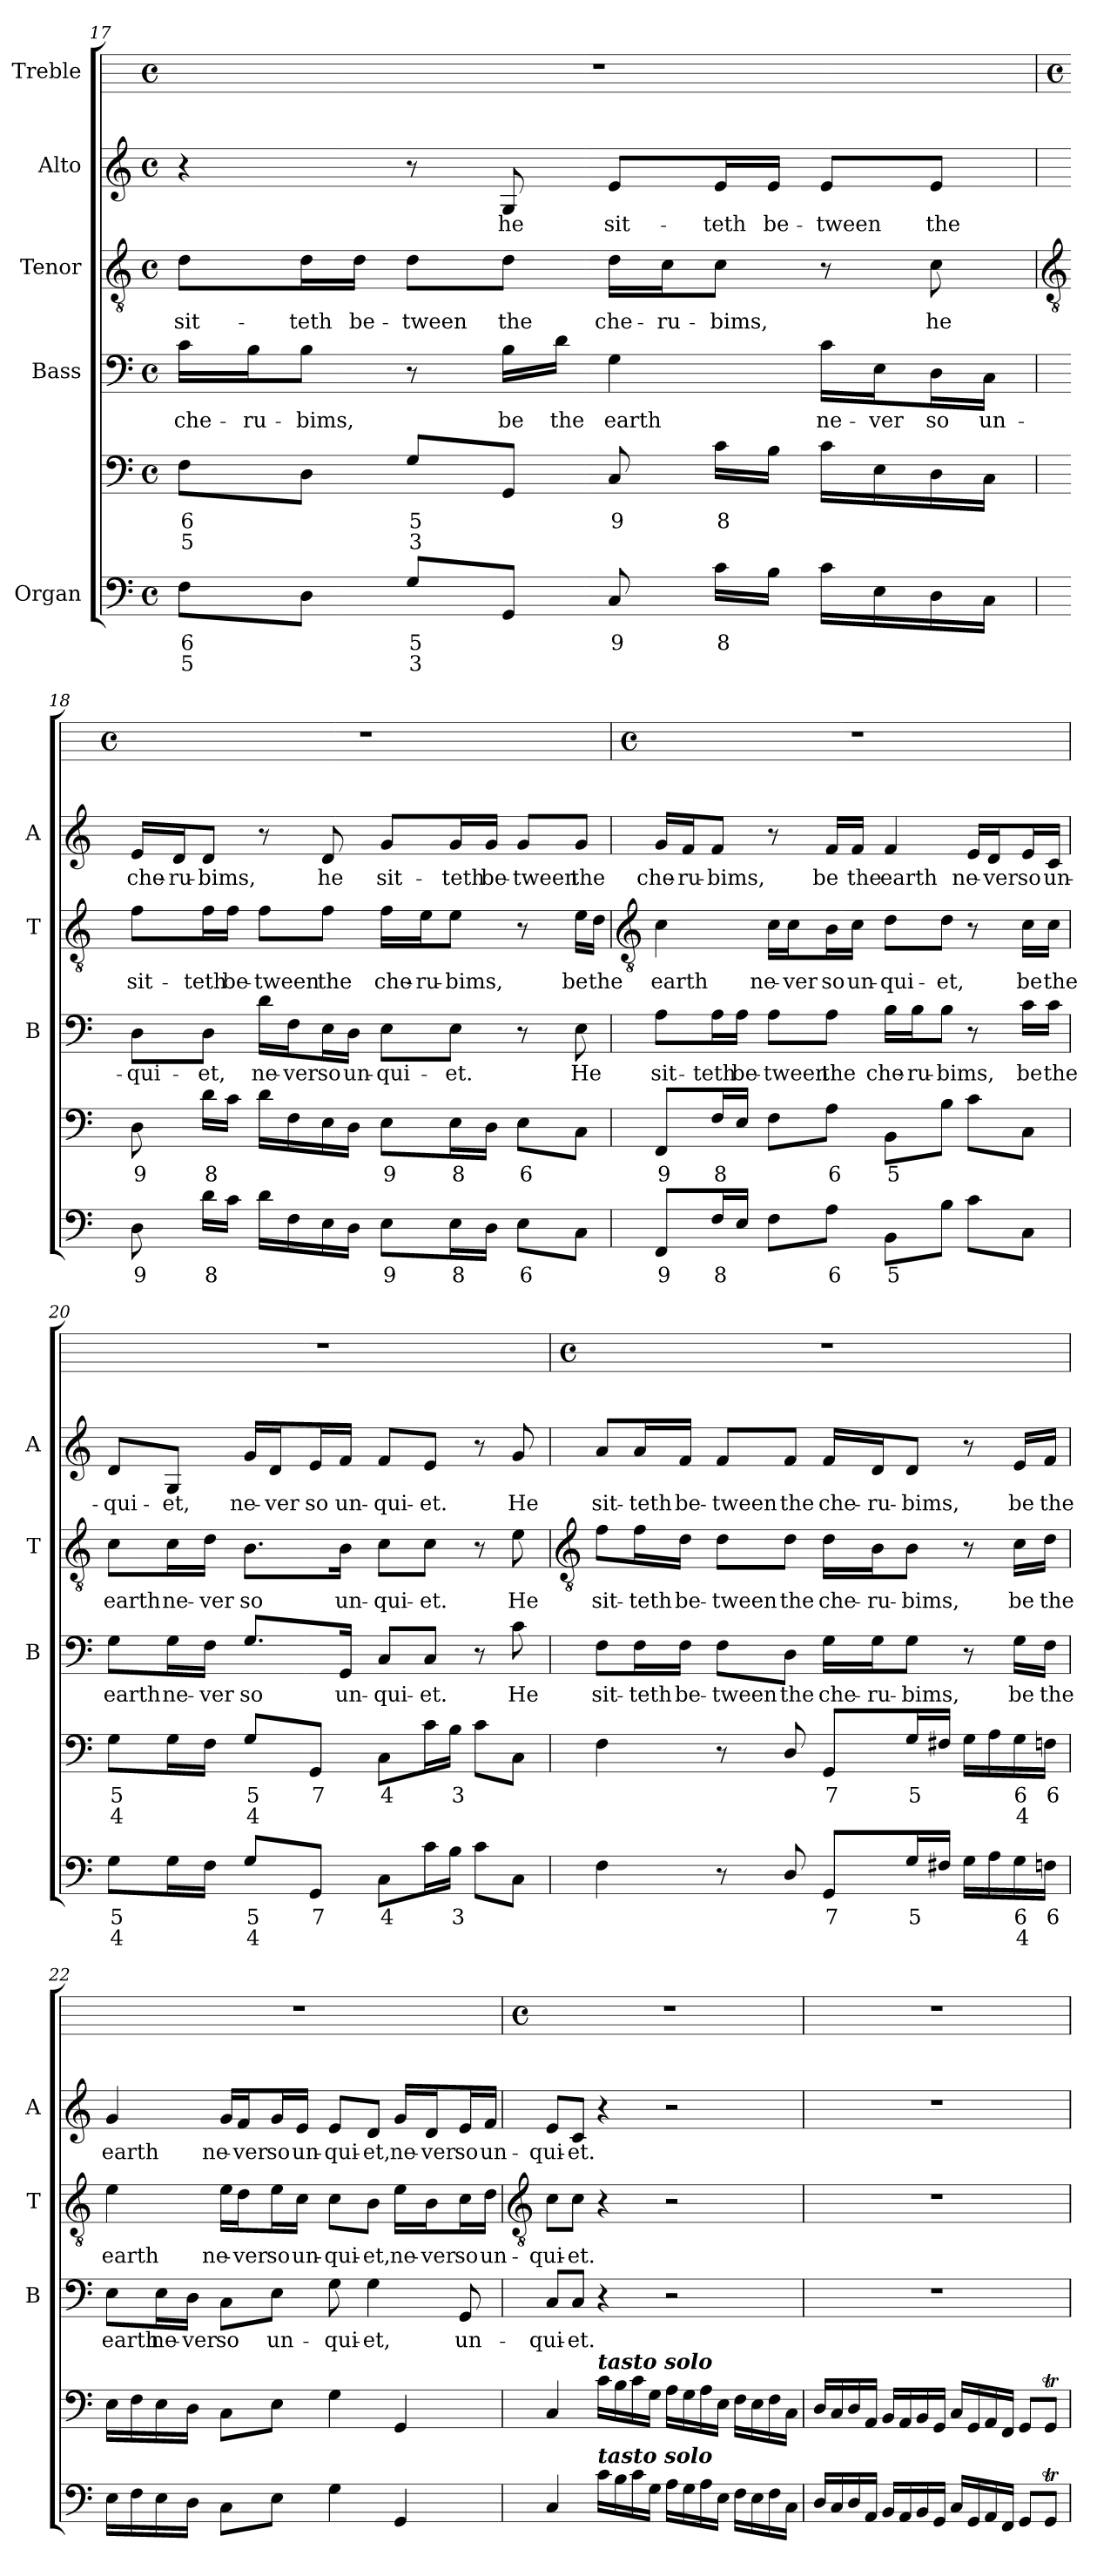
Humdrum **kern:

**kern	**text	**text	**kern	**text	**text	**kern	**text	**kern	**text	**kern	**text	**kern
*part5	*part5	*part5	*part5	*part5	*part5	*part4	*part4	*part3	*part3	*part2	*part2	*part1
*staff6	*staff6	*staff6	*staff5	*staff5	*staff5	*staff4	*staff4	*staff3	*staff3	*staff2	*staff2	*staff1
*I"Organ	*	*	*	*	*	*I"Bass	*	*I"Tenor	*	*I"Alto	*	*I"Treble
*	*	*	*	*	*	*I'B	*	*I'T	*	*I'A	*	*
!!LO:LB:g=z
*	*	*	*clefF4	*	*	*clefF4	*	*clefGv2	*	*clefG2	*	*
*k[]	*	*	*k[]	*	*	*k[]	*	*k[]	*	*k[]	*	*
*C:	*	*	*C:	*	*	*C:	*	*C:	*	*C:	*	*
*M4/4	*	*	*M4/4	*	*	*M4/4	*	*M4/4	*	*M4/4	*	*M4/4
*met(c)	*	*	*met(c)	*	*	*met(c)	*	*met(c)	*	*met(c)	*	*met(c)
=17	=17	=17	=17	=17	=17	=17	=17	=17	=17	=17	=17	=17
!	!LO:LY:b	!LO:LY:b	!	!LO:LY:b	!LO:LY:b	!	!LO:LY:b	!	!LO:LY:b	!	!	!
8FL	6	5	8FL	6	5	16c\LL	che-	8d\L	sit-	4r	.	1r
!	!	!	!	!	!	!	!LO:LY:b	!	!	!	!	!
.	.	.	.	.	.	16B\J	-ru-	.	.	.	.	.
!	!	!	!	!	!	!	!LO:LY:b	!	!LO:LY:b	!	!	!
8DJ	.	.	8DJ	.	.	8B\J	-bims,	16d\L	-teth	.	.	.
!	!	!	!	!	!	!	!	!	!LO:LY:b	!	!	!
.	.	.	.	.	.	.	.	16d\JJ	be-	.	.	.
!	!LO:LY:b	!LO:LY:b	!	!LO:LY:b	!LO:LY:b	!	!	!	!LO:LY:b	!	!	!
8GL	5	3	8GL	5	3	8r	.	8d\L	-tween	8r	.	.
!	!	!	!	!	!	!	!LO:LY:b	!	!LO:LY:b	!	!LO:LY:b	!
8GGJ	.	.	8GGJ	.	.	16B\LL	be	8d\J	the	8G	he	.
!	!	!	!	!	!	!	!LO:LY:b	!	!	!	!	!
.	.	.	.	.	.	16d\JJ	the	.	.	.	.	.
!	!LO:LY:b	!	!	!LO:LY:b	!	!	!LO:LY:b	!	!LO:LY:b	!	!LO:LY:b	!
8C	9	.	8C	9	.	4G	earth	16d\LL	che-	8e/L	sit-	.
!	!	!	!	!	!	!	!	!	!LO:LY:b	!	!	!
.	.	.	.	.	.	.	.	16c\J	-ru-	.	.	.
!	!LO:LY:b	!	!	!LO:LY:b	!	!	!	!	!LO:LY:b	!	!LO:LY:b	!
16cLL	8	.	16cLL	8	.	.	.	8c\J	-bims,	16e/L	-teth	.
!	!	!	!	!	!	!	!	!	!	!	!LO:LY:b	!
16BJJ	.	.	16BJJ	.	.	.	.	.	.	16e/JJ	be-	.
!	!	!	!	!	!	!	!LO:LY:b	!	!	!	!LO:LY:b	!
16cLL	.	.	16cLL	.	.	16c\LL	ne-	8r	.	8e/L	-tween	.
!	!	!	!	!	!	!	!LO:LY:b	!	!	!	!	!
16E	.	.	16E	.	.	16E\J	-ver	.	.	.	.	.
!	!	!	!	!	!	!	!LO:LY:b	!	!LO:LY:b	!	!LO:LY:b	!
16D	.	.	16D	.	.	16D\L	so	8c	he	8e/J	the	.
!	!	!	!	!	!	!	!LO:LY:b	!	!	!	!	!
16CJJ	.	.	16CJJ	.	.	16C\JJ	un-	.	.	.	.	.
!!LO:LB:g=z
=18	=18	=18	=18	=18	=18	=18	=18	=18	=18	=18	=18	=18
*	*	*	*	*	*	*	*	*clefGv2	*	*	*	*
*	*	*	*	*	*	*	*	*	*	*	*	*M4/4
*	*	*	*	*	*	*	*	*	*	*	*	*met(c)
!	!LO:LY:b	!	!	!LO:LY:b	!	!	!LO:LY:b	!	!LO:LY:b	!	!LO:LY:b	!
8D	9	.	8D	9	.	8D\L	-qui-	8f\L	sit-	16e/LL	che-	1r
!	!	!	!	!	!	!	!	!	!	!	!LO:LY:b	!
.	.	.	.	.	.	.	.	.	.	16d/J	-ru-	.
!	!LO:LY:b	!	!	!LO:LY:b	!	!	!LO:LY:b	!	!LO:LY:b	!	!LO:LY:b	!
16dLL	8	.	16dLL	8	.	8D\J	-et,	16f\L	-teth	8d/J	-bims,	.
!	!	!	!	!	!	!	!	!	!LO:LY:b	!	!	!
16cJJ	.	.	16cJJ	.	.	.	.	16f\JJ	be-	.	.	.
!	!	!	!	!	!	!	!LO:LY:b	!	!LO:LY:b	!	!	!
16dLL	.	.	16dLL	.	.	16d\LL	ne-	8f\L	-tween	8r	.	.
!	!	!	!	!	!	!	!LO:LY:b	!	!	!	!	!
16F	.	.	16F	.	.	16F\J	-ver	.	.	.	.	.
!	!	!	!	!	!	!	!LO:LY:b	!	!LO:LY:b	!	!LO:LY:b	!
16E	.	.	16E	.	.	16E\L	so	8f\J	the	8d	he	.
!	!	!	!	!	!	!	!LO:LY:b	!	!	!	!	!
16DJJ	.	.	16DJJ	.	.	16D\JJ	un-	.	.	.	.	.
!	!LO:LY:b	!	!	!LO:LY:b	!	!	!LO:LY:b	!	!LO:LY:b	!	!LO:LY:b	!
8EL	9	.	8EL	9	.	8E\L	-qui-	16f\LL	che-	8g/L	sit-	.
!	!	!	!	!	!	!	!	!	!LO:LY:b	!	!	!
.	.	.	.	.	.	.	.	16e\J	-ru-	.	.	.
!	!LO:LY:b	!	!	!LO:LY:b	!	!	!LO:LY:b	!	!LO:LY:b	!	!LO:LY:b	!
16EL	8	.	16EL	8	.	8E\J	-et.	8e\J	-bims,	16g/L	-teth	.
!	!	!	!	!	!	!	!	!	!	!	!LO:LY:b	!
16DJJ	.	.	16DJJ	.	.	.	.	.	.	16g/JJ	be-	.
!	!LO:LY:b	!	!	!LO:LY:b	!	!	!	!	!	!	!LO:LY:b	!
8EL	6	.	8EL	6	.	8r	.	8r	.	8g/L	-tween	.
!	!	!	!	!	!	!	!LO:LY:b	!	!LO:LY:b	!	!LO:LY:b	!
8CJ	.	.	8CJ	.	.	8E	He	16e\LL	be	8g/J	the	.
!	!	!	!	!	!	!	!	!	!LO:LY:b	!	!	!
.	.	.	.	.	.	.	.	16d\JJ	the	.	.	.
!!LO:LB:g=z
=19	=19	=19	=19	=19	=19	=19	=19	=19	=19	=19	=19	=19
*	*	*	*	*	*	*	*	*clefGv2	*	*	*	*
*	*	*	*	*	*	*	*	*	*	*	*	*M4/4
*	*	*	*	*	*	*	*	*	*	*	*	*met(c)
!	!LO:LY:b	!	!	!LO:LY:b	!	!	!LO:LY:b	!	!LO:LY:b	!	!LO:LY:b	!
8FFL	9	.	8FFL	9	.	8A\L	sit-	4c	earth	16g/LL	che-	1r
!	!	!	!	!	!	!	!	!	!	!	!LO:LY:b	!
.	.	.	.	.	.	.	.	.	.	16f/J	-ru-	.
!	!LO:LY:b	!	!	!LO:LY:b	!	!	!LO:LY:b	!	!	!	!LO:LY:b	!
16FL	8	.	16FL	8	.	16A\L	-teth	.	.	8f/J	-bims,	.
!	!	!	!	!	!	!	!LO:LY:b	!	!	!	!	!
16EJJ	.	.	16EJJ	.	.	16A\JJ	be-	.	.	.	.	.
!	!	!	!	!	!	!	!LO:LY:b	!	!LO:LY:b	!	!	!
8FL	.	.	8FL	.	.	8A\L	-tween	16c\LL	ne-	8r	.	.
!	!	!	!	!	!	!	!	!	!LO:LY:b	!	!	!
.	.	.	.	.	.	.	.	16c\J	-ver	.	.	.
!	!LO:LY:b	!	!	!LO:LY:b	!	!	!LO:LY:b	!	!LO:LY:b	!	!LO:LY:b	!
8AJ	6	.	8AJ	6	.	8A\J	the	16B\L	so	16f/LL	be	.
!	!	!	!	!	!	!	!	!	!LO:LY:b	!	!LO:LY:b	!
.	.	.	.	.	.	.	.	16c\JJ	un-	16f/JJ	the	.
!	!LO:LY:b	!	!	!LO:LY:b	!	!	!LO:LY:b	!	!LO:LY:b	!	!LO:LY:b	!
8BBL	5	.	8BBL	5	.	16B\LL	che-	8d\L	-qui-	4f	earth	.
!	!	!	!	!	!	!	!LO:LY:b	!	!	!	!	!
.	.	.	.	.	.	16B\J	-ru-	.	.	.	.	.
!	!	!	!	!	!	!	!LO:LY:b	!	!LO:LY:b	!	!	!
8BJ	.	.	8BJ	.	.	8B\J	-bims,	8d\J	-et,	.	.	.
!	!	!	!	!	!	!	!	!	!	!	!LO:LY:b	!
8cL	.	.	8cL	.	.	8r	.	8r	.	16e/LL	ne-	.
!	!	!	!	!	!	!	!	!	!	!	!LO:LY:b	!
.	.	.	.	.	.	.	.	.	.	16d/J	-ver	.
!	!	!	!	!	!	!	!LO:LY:b	!	!LO:LY:b	!	!LO:LY:b	!
8CJ	.	.	8CJ	.	.	16c\LL	be	16c\LL	be	16e/L	so	.
!	!	!	!	!	!	!	!LO:LY:b	!	!LO:LY:b	!	!LO:LY:b	!
.	.	.	.	.	.	16c\JJ	the	16c\JJ	the	16c/JJ	un-	.
=20	=20	=20	=20	=20	=20	=20	=20	=20	=20	=20	=20	=20
!	!LO:LY:b	!LO:LY:b	!	!LO:LY:b	!LO:LY:b	!	!LO:LY:b	!	!LO:LY:b	!	!LO:LY:b	!
8GL	5	4	8GL	5	4	8G\L	earth	8c\L	earth	8d/L	-qui-	1r
!	!	!	!	!	!	!	!LO:LY:b	!	!LO:LY:b	!	!LO:LY:b	!
16GL	.	.	16GL	.	.	16G\L	ne-	16c\L	ne-	8G/J	-et,	.
!	!	!	!	!	!	!	!LO:LY:b	!	!LO:LY:b	!	!	!
16FJJ	.	.	16FJJ	.	.	16F\JJ	-ver	16d\JJ	-ver	.	.	.
!	!LO:LY:b	!LO:LY:b	!	!LO:LY:b	!LO:LY:b	!	!LO:LY:b	!	!LO:LY:b	!	!LO:LY:b	!
8GL	5	4	8GL	5	4	8.G/L	so	8.B\L	so	16g/LL	ne-	.
!	!	!	!	!	!	!	!	!	!	!	!LO:LY:b	!
.	.	.	.	.	.	.	.	.	.	16d/J	-ver	.
!	!LO:LY:b	!	!	!LO:LY:b	!	!	!	!	!	!	!LO:LY:b	!
8GGJ	7	.	8GGJ	7	.	.	.	.	.	16e/L	so	.
!	!	!	!	!	!	!	!LO:LY:b	!	!LO:LY:b	!	!LO:LY:b	!
.	.	.	.	.	.	16GG/Jk	un-	16B\Jk	un-	16f/JJ	un-	.
!	!LO:LY:b	!	!	!LO:LY:b	!	!	!LO:LY:b	!	!LO:LY:b	!	!LO:LY:b	!
8CL	4	.	8CL	4	.	8C/L	-qui-	8c\L	-qui-	8f/L	-qui-	.
!	!	!	!	!	!	!	!LO:LY:b	!	!LO:LY:b	!	!LO:LY:b	!
16cL	.	.	16cL	.	.	8C/J	-et.	8c\J	-et.	8e/J	-et.	.
!	!LO:LY:b	!	!	!LO:LY:b	!	!	!	!	!	!	!	!
16BJJ	3	.	16BJJ	3	.	.	.	.	.	.	.	.
8cL	.	.	8cL	.	.	8r	.	8r	.	8r	.	.
!	!	!	!	!	!	!	!LO:LY:b	!	!LO:LY:b	!	!LO:LY:b	!
8CJ	.	.	8CJ	.	.	8c	He	8e	He	8g	He	.
!!LO:LB:g=z
=21	=21	=21	=21	=21	=21	=21	=21	=21	=21	=21	=21	=21
*	*	*	*	*	*	*	*	*clefGv2	*	*	*	*
*	*	*	*	*	*	*	*	*	*	*	*	*M4/4
*	*	*	*	*	*	*	*	*	*	*	*	*met(c)
!	!	!	!	!	!	!	!LO:LY:b	!	!LO:LY:b	!	!LO:LY:b	!
4F	.	.	4F	.	.	8F\L	sit-	8f\L	sit-	8a/L	sit-	1r
!	!	!	!	!	!	!	!LO:LY:b	!	!LO:LY:b	!	!LO:LY:b	!
.	.	.	.	.	.	16F\L	-teth	16f\L	-teth	16a/L	-teth	.
!	!	!	!	!	!	!	!LO:LY:b	!	!LO:LY:b	!	!LO:LY:b	!
.	.	.	.	.	.	16F\JJ	be-	16d\JJ	be-	16f/JJ	be-	.
!	!	!	!	!	!	!	!LO:LY:b	!	!LO:LY:b	!	!LO:LY:b	!
8r	.	.	8r	.	.	8F\L	-tween	8d\L	-tween	8f/L	-tween	.
!	!	!	!	!	!	!	!LO:LY:b	!	!LO:LY:b	!	!LO:LY:b	!
8D/	.	.	8D/	.	.	8D\J	the	8d\J	the	8f/J	the	.
!	!LO:LY:b	!	!	!LO:LY:b	!	!	!LO:LY:b	!	!LO:LY:b	!	!LO:LY:b	!
8GGL	7	.	8GGL	7	.	16G\LL	che-	16d\LL	che-	16f/LL	che-	.
!	!	!	!	!	!	!	!LO:LY:b	!	!LO:LY:b	!	!LO:LY:b	!
.	.	.	.	.	.	16G\J	-ru-	16B\J	-ru-	16d/J	-ru-	.
!	!LO:LY:b	!	!	!LO:LY:b	!	!	!LO:LY:b	!	!LO:LY:b	!	!LO:LY:b	!
16GL	5	.	16GL	5	.	8G\J	-bims,	8B\J	-bims,	8d/J	-bims,	.
16F#XJJ	.	.	16F#XJJ	.	.	.	.	.	.	.	.	.
16GLL	.	.	16GLL	.	.	8r	.	8r	.	8r	.	.
16A	.	.	16A	.	.	.	.	.	.	.	.	.
!	!LO:LY:b	!LO:LY:b	!	!LO:LY:b	!LO:LY:b	!	!LO:LY:b	!	!LO:LY:b	!	!LO:LY:b	!
16G	6	4	16G	6	4	16G\LL	be	16c\LL	be	16e/LL	be	.
!	!LO:LY:b	!	!	!LO:LY:b	!	!	!LO:LY:b	!	!LO:LY:b	!	!LO:LY:b	!
16FnJJ	6	.	16FnJJ	6	.	16F\JJ	the	16d\JJ	the	16f/JJ	the	.
=22	=22	=22	=22	=22	=22	=22	=22	=22	=22	=22	=22	=22
!	!	!	!	!	!	!	!LO:LY:b	!	!LO:LY:b	!	!LO:LY:b	!
16ELL	.	.	16ELL	.	.	8E\L	earth	4e	earth	4g	earth	1r
16F	.	.	16F	.	.	.	.	.	.	.	.	.
!	!	!	!	!	!	!	!LO:LY:b	!	!	!	!	!
16E	.	.	16E	.	.	16E\L	ne-	.	.	.	.	.
!	!	!	!	!	!	!	!LO:LY:b	!	!	!	!	!
16DJJ	.	.	16DJJ	.	.	16D\JJ	-ver	.	.	.	.	.
!	!	!	!	!	!	!	!LO:LY:b	!	!LO:LY:b	!	!LO:LY:b	!
8CL	.	.	8CL	.	.	8C\L	so	16e\LL	ne-	16g/LL	ne-	.
!	!	!	!	!	!	!	!	!	!LO:LY:b	!	!LO:LY:b	!
.	.	.	.	.	.	.	.	16d\J	-ver	16f/J	-ver	.
!	!	!	!	!	!	!	!LO:LY:b	!	!LO:LY:b	!	!LO:LY:b	!
8EJ	.	.	8EJ	.	.	8E\J	un-	16e\L	so	16g/L	so	.
!	!	!	!	!	!	!	!	!	!LO:LY:b	!	!LO:LY:b	!
.	.	.	.	.	.	.	.	16c\JJ	un-	16e/JJ	un-	.
!	!	!	!	!	!	!	!LO:LY:b	!	!LO:LY:b	!	!LO:LY:b	!
4G	.	.	4G	.	.	8G	-qui-	8c\L	-qui-	8e/L	-qui-	.
!	!	!	!	!	!	!	!LO:LY:b	!	!LO:LY:b	!	!LO:LY:b	!
.	.	.	.	.	.	4G	-et,	8B\J	-et,	8d/J	-et,	.
!	!	!	!	!	!	!	!	!	!LO:LY:b	!	!LO:LY:b	!
4GG	.	.	4GG	.	.	.	.	16e\LL	ne-	16g/LL	ne-	.
!	!	!	!	!	!	!	!	!	!LO:LY:b	!	!LO:LY:b	!
.	.	.	.	.	.	.	.	16B\J	-ver	16d/J	-ver	.
!	!	!	!	!	!	!	!LO:LY:b	!	!LO:LY:b	!	!LO:LY:b	!
.	.	.	.	.	.	8GG	un-	16c\L	so	16e/L	so	.
!	!	!	!	!	!	!	!	!	!LO:LY:b	!	!LO:LY:b	!
.	.	.	.	.	.	.	.	16d\JJ	un-	16f/JJ	un-	.
!!LO:LB:g=z
=23	=23	=23	=23	=23	=23	=23	=23	=23	=23	=23	=23	=23
*	*	*	*	*	*	*	*	*clefGv2	*	*	*	*
*	*	*	*	*	*	*	*	*	*	*	*	*M4/4
*	*	*	*	*	*	*	*	*	*	*	*	*met(c)
!	!	!	!	!	!	!	!LO:LY:b	!	!LO:LY:b	!	!LO:LY:b	!
4C	.	.	4C	.	.	8C/L	-qui-	8c\L	-qui-	8e/L	-qui-	1r
!	!	!	!	!	!	!	!LO:LY:b	!	!LO:LY:b	!	!LO:LY:b	!
.	.	.	.	.	.	8C/J	-et.	8c\J	-et.	8c/J	-et.	.
!	!	!	!LO:TX:a:Bi:t=tasto solo	!	!	!	!	!	!	!	!	!
!LO:TX:a:Bi:t=tasto solo	!	!	!	!	!	!	!	!	!	!	!	!
16cLL	.	.	16cLL	.	.	4r	.	4r	.	4r	.	.
16B	.	.	16B	.	.	.	.	.	.	.	.	.
16c	.	.	16c	.	.	.	.	.	.	.	.	.
16GJJ	.	.	16GJJ	.	.	.	.	.	.	.	.	.
16ALL	.	.	16ALL	.	.	2r	.	2r	.	2r	.	.
16G	.	.	16G	.	.	.	.	.	.	.	.	.
16A	.	.	16A	.	.	.	.	.	.	.	.	.
16EJJ	.	.	16EJJ	.	.	.	.	.	.	.	.	.
16FLL	.	.	16FLL	.	.	.	.	.	.	.	.	.
16E	.	.	16E	.	.	.	.	.	.	.	.	.
16F	.	.	16F	.	.	.	.	.	.	.	.	.
16CJJ	.	.	16CJJ	.	.	.	.	.	.	.	.	.
=24	=24	=24	=24	=24	=24	=24	=24	=24	=24	=24	=24	=24
16DLL	.	.	16DLL	.	.	1r	.	1r	.	1r	.	1r
16C	.	.	16C	.	.	.	.	.	.	.	.	.
16D	.	.	16D	.	.	.	.	.	.	.	.	.
16AAJJ	.	.	16AAJJ	.	.	.	.	.	.	.	.	.
16BBLL	.	.	16BBLL	.	.	.	.	.	.	.	.	.
16AA	.	.	16AA	.	.	.	.	.	.	.	.	.
16BB	.	.	16BB	.	.	.	.	.	.	.	.	.
16GGJJ	.	.	16GGJJ	.	.	.	.	.	.	.	.	.
16CLL	.	.	16CLL	.	.	.	.	.	.	.	.	.
16GG	.	.	16GG	.	.	.	.	.	.	.	.	.
16AA	.	.	16AA	.	.	.	.	.	.	.	.	.
16FFJJ	.	.	16FFJJ	.	.	.	.	.	.	.	.	.
8GGL	.	.	8GGL	.	.	.	.	.	.	.	.	.
8GGTJ	.	.	8GGTJ	.	.	.	.	.	.	.	.	.
=	=	=	=	=	=	=	=	=	=	=	=	=
*-	*-	*-	*-	*-	*-	*-	*-	*-	*-	*-	*-	*-
